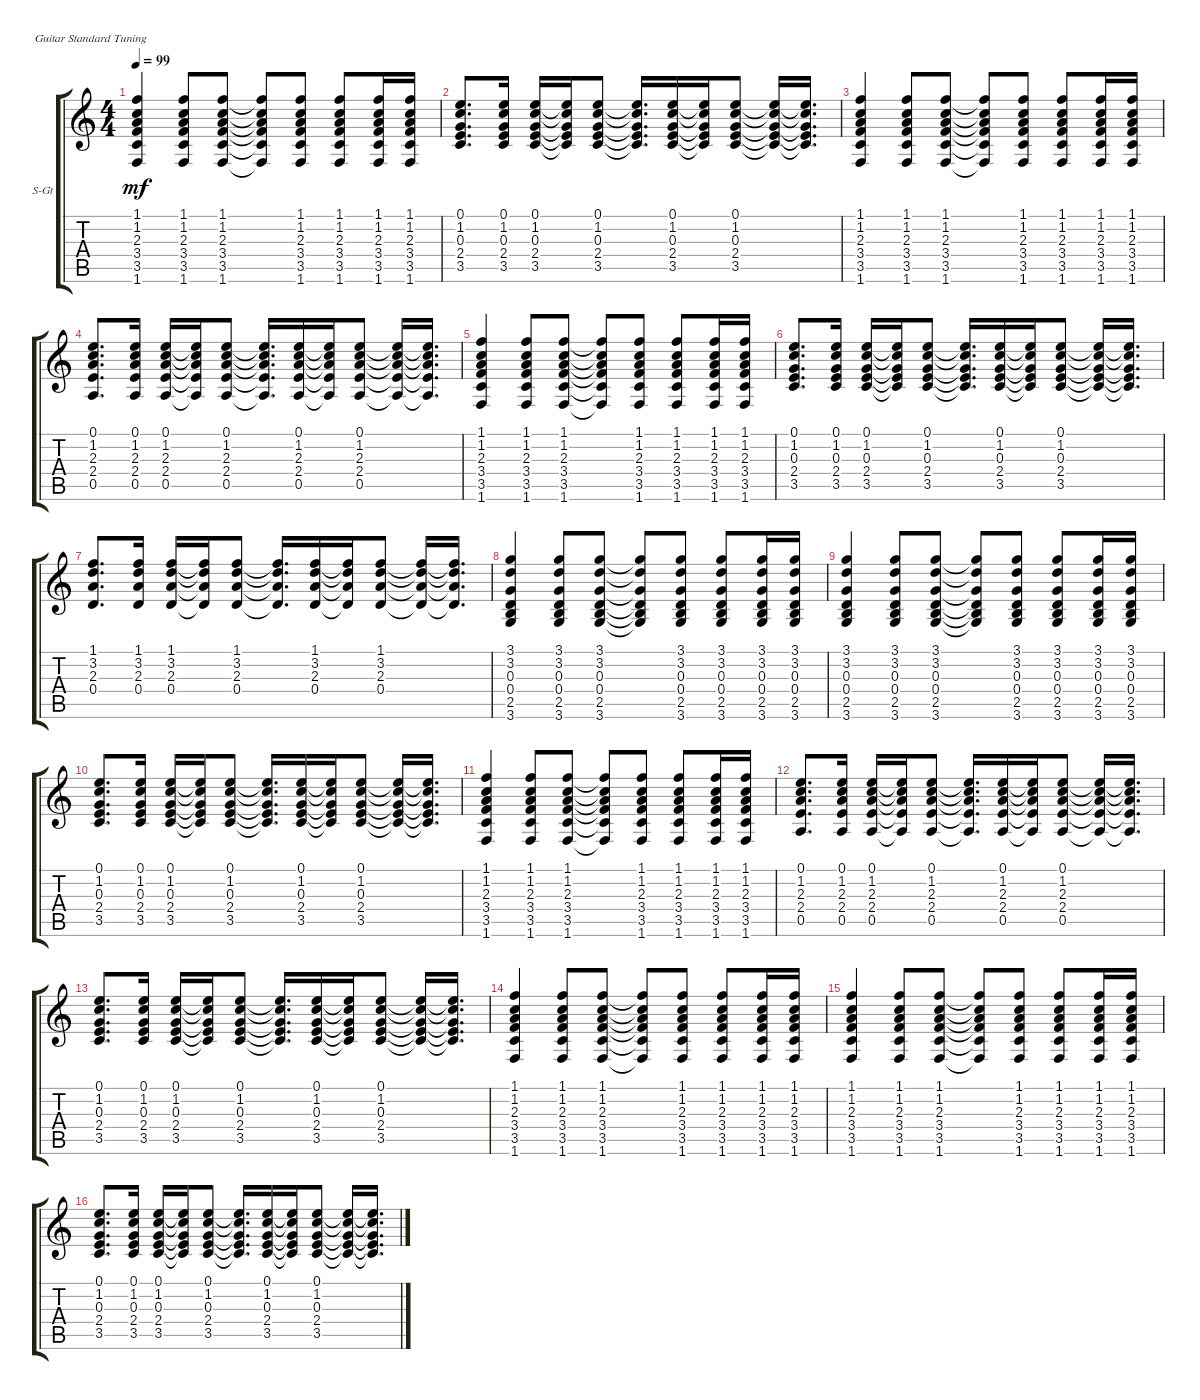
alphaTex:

\defaultSystemsLayout 4
\bracketExtendMode groupsimilarinstruments
\firstSystemTrackNameOrientation horizontal
\otherSystemsTrackNameOrientation horizontal
\track ("Acoustic Guitar" "S-Gt") {instrument acousticguitarsteel}
\staff {score tabs}
\tuning (E4 B3 G3 D3 A2 E2)
\ts (4 4)
\tempo 99
\clef g2
\ks c
(1.6 3.5 3.4 2.3 1.2 1.1).4{dy mf} (1.6 3.5 3.4 2.3 1.2 1.1).8 (1.6 3.5 3.4 2.3 1.2 1.1).8 (1.6{t} 3.5{t} 3.4{t} 2.3{t} 1.2{t} 1.1{t}).8 (1.6 3.5 3.4 2.3 1.2 1.1).8 (1.6 3.5 3.4 2.3 1.2 1.1).8 (1.6 3.5 3.4 2.3 1.2 1.1).16 (1.6 3.5 3.4 2.3 1.2 1.1).16 |
(3.5 2.4 0.3 1.2 0.1).8{d} (3.5 2.4 0.3 1.2 0.1).16 (3.5 2.4 0.3 1.2 0.1).16 (3.5{t} 2.4{t} 0.3{t} 1.2{t} 0.1{t}).16 (3.5 2.4 0.3 1.2 0.1).8 (3.5{t} 2.4{t} 0.3{t} 1.2{t} 0.1{t}).16{d} (3.5 2.4 0.3 1.2 0.1).16 (3.5{t} 2.4{t} 0.3{t} 1.2{t} 0.1{t}).16 (3.5 2.4 0.3 1.2 0.1).8 (3.5{t} 2.4{t} 0.3{t} 1.2{t} 0.1{t}).16 (3.5{t} 2.4{t} 0.3{t} 1.2{t} 0.1{t}).16{d} |
(1.6 3.5 3.4 2.3 1.2 1.1).4 (1.6 3.5 3.4 2.3 1.2 1.1).8 (1.6 3.5 3.4 2.3 1.2 1.1).8 (1.6{t} 3.5{t} 3.4{t} 2.3{t} 1.2{t} 1.1{t}).8 (1.6 3.5 3.4 2.3 1.2 1.1).8 (1.6 3.5 3.4 2.3 1.2 1.1).8 (1.6 3.5 3.4 2.3 1.2 1.1).16 (1.6 3.5 3.4 2.3 1.2 1.1).16 |
(0.5 2.4 2.3 1.2 0.1).8{d} (0.5 2.4 2.3 1.2 0.1).16 (0.5 2.4 2.3 1.2 0.1).16 (0.5{t} 2.4{t} 2.3{t} 1.2{t} 0.1{t}).16 (0.5 2.4 2.3 1.2 0.1).8 (0.5{t} 2.4{t} 2.3{t} 1.2{t} 0.1{t}).16{d} (0.5 2.4 2.3 1.2 0.1).16 (0.5{t} 2.4{t} 2.3{t} 1.2{t} 0.1{t}).16 (0.5 2.4 2.3 1.2 0.1).8 (0.5{t} 2.4{t} 2.3{t} 1.2{t} 0.1{t}).16 (0.5{t} 2.4{t} 2.3{t} 1.2{t} 0.1{t}).16{d} |
(1.6 3.5 3.4 2.3 1.2 1.1).4 (1.6 3.5 3.4 2.3 1.2 1.1).8 (1.6 3.5 3.4 2.3 1.2 1.1).8 (1.6{t} 3.5{t} 3.4{t} 2.3{t} 1.2{t} 1.1{t}).8 (1.6 3.5 3.4 2.3 1.2 1.1).8 (1.6 3.5 3.4 2.3 1.2 1.1).8 (1.6 3.5 3.4 2.3 1.2 1.1).16 (1.6 3.5 3.4 2.3 1.2 1.1).16 |
(3.5 2.4 0.3 1.2 0.1).8{d} (3.5 2.4 0.3 1.2 0.1).16 (3.5 2.4 0.3 1.2 0.1).16 (3.5{t} 2.4{t} 0.3{t} 1.2{t} 0.1{t}).16 (3.5 2.4 0.3 1.2 0.1).8 (3.5{t} 2.4{t} 0.3{t} 1.2{t} 0.1{t}).16{d} (3.5 2.4 0.3 1.2 0.1).16 (3.5{t} 2.4{t} 0.3{t} 1.2{t} 0.1{t}).16 (3.5 2.4 0.3 1.2 0.1).8 (3.5{t} 2.4{t} 0.3{t} 1.2{t} 0.1{t}).16 (3.5{t} 2.4{t} 0.3{t} 1.2{t} 0.1{t}).16{d} |
(0.4 2.3 3.2 1.1).8{d} (0.4 2.3 3.2 1.1).16 (0.4 2.3 3.2 1.1).16 (0.4{t} 2.3{t} 3.2{t} 1.1{t}).16 (0.4 2.3 3.2 1.1).8 (0.4{t} 2.3{t} 3.2{t} 1.1{t}).16{d} (0.4 2.3 3.2 1.1).16 (0.4{t} 2.3{t} 3.2{t} 1.1{t}).16 (0.4 2.3 3.2 1.1).8 (0.4{t} 2.3{t} 3.2{t} 1.1{t}).16 (0.4{t} 2.3{t} 3.2{t} 1.1{t}).16{d} |
(3.6 2.5 0.4 0.3 3.2 3.1).4 (3.6 2.5 0.4 0.3 3.2 3.1).8 (3.6 2.5 0.4 0.3 3.2 3.1).8 (3.6{t} 2.5{t} 0.4{t} 0.3{t} 3.2{t} 3.1{t}).8 (3.6 2.5 0.4 0.3 3.2 3.1).8 (3.6 2.5 0.4 0.3 3.2 3.1).8 (3.6 2.5 0.4 0.3 3.2 3.1).16 (3.6 2.5 0.4 0.3 3.2 3.1).16 |
(3.6 2.5 0.4 0.3 3.2 3.1).4 (3.6 2.5 0.4 0.3 3.2 3.1).8 (3.6 2.5 0.4 0.3 3.2 3.1).8 (3.6{t} 2.5{t} 0.4{t} 0.3{t} 3.2{t} 3.1{t}).8 (3.6 2.5 0.4 0.3 3.2 3.1).8 (3.6 2.5 0.4 0.3 3.2 3.1).8 (3.6 2.5 0.4 0.3 3.2 3.1).16 (3.6 2.5 0.4 0.3 3.2 3.1).16 |
(3.5 2.4 0.3 1.2 0.1).8{d} (3.5 2.4 0.3 1.2 0.1).16 (3.5 2.4 0.3 1.2 0.1).16 (3.5{t} 2.4{t} 0.3{t} 1.2{t} 0.1{t}).16 (3.5 2.4 0.3 1.2 0.1).8 (3.5{t} 2.4{t} 0.3{t} 1.2{t} 0.1{t}).16{d} (3.5 2.4 0.3 1.2 0.1).16 (3.5{t} 2.4{t} 0.3{t} 1.2{t} 0.1{t}).16 (3.5 2.4 0.3 1.2 0.1).8 (3.5{t} 2.4{t} 0.3{t} 1.2{t} 0.1{t}).16 (3.5{t} 2.4{t} 0.3{t} 1.2{t} 0.1{t}).16{d} |
(1.6 3.5 3.4 2.3 1.2 1.1).4 (1.6 3.5 3.4 2.3 1.2 1.1).8 (1.6 3.5 3.4 2.3 1.2 1.1).8 (1.6{t} 3.5{t} 3.4{t} 2.3{t} 1.2{t} 1.1{t}).8 (1.6 3.5 3.4 2.3 1.2 1.1).8 (1.6 3.5 3.4 2.3 1.2 1.1).8 (1.6 3.5 3.4 2.3 1.2 1.1).16 (1.6 3.5 3.4 2.3 1.2 1.1).16 |
(0.5 2.4 2.3 1.2 0.1).8{d} (0.5 2.4 2.3 1.2 0.1).16 (0.5 2.4 2.3 1.2 0.1).16 (0.5{t} 2.4{t} 2.3{t} 1.2{t} 0.1{t}).16 (0.5 2.4 2.3 1.2 0.1).8 (0.5{t} 2.4{t} 2.3{t} 1.2{t} 0.1{t}).16{d} (0.5 2.4 2.3 1.2 0.1).16 (0.5{t} 2.4{t} 2.3{t} 1.2{t} 0.1{t}).16 (0.5 2.4 2.3 1.2 0.1).8 (0.5{t} 2.4{t} 2.3{t} 1.2{t} 0.1{t}).16 (0.5{t} 2.4{t} 2.3{t} 1.2{t} 0.1{t}).16{d} |
(3.5 2.4 0.3 1.2 0.1).8{d} (3.5 2.4 0.3 1.2 0.1).16 (3.5 2.4 0.3 1.2 0.1).16 (3.5{t} 2.4{t} 0.3{t} 1.2{t} 0.1{t}).16 (3.5 2.4 0.3 1.2 0.1).8 (3.5{t} 2.4{t} 0.3{t} 1.2{t} 0.1{t}).16{d} (3.5 2.4 0.3 1.2 0.1).16 (3.5{t} 2.4{t} 0.3{t} 1.2{t} 0.1{t}).16 (3.5 2.4 0.3 1.2 0.1).8 (3.5{t} 2.4{t} 0.3{t} 1.2{t} 0.1{t}).16 (3.5{t} 2.4{t} 0.3{t} 1.2{t} 0.1{t}).16{d} |
(1.6 3.5 3.4 2.3 1.2 1.1).4 (1.6 3.5 3.4 2.3 1.2 1.1).8 (1.6 3.5 3.4 2.3 1.2 1.1).8 (1.6{t} 3.5{t} 3.4{t} 2.3{t} 1.2{t} 1.1{t}).8 (1.6 3.5 3.4 2.3 1.2 1.1).8 (1.6 3.5 3.4 2.3 1.2 1.1).8 (1.6 3.5 3.4 2.3 1.2 1.1).16 (1.6 3.5 3.4 2.3 1.2 1.1).16 |
(1.6 3.5 3.4 2.3 1.2 1.1).4 (1.6 3.5 3.4 2.3 1.2 1.1).8 (1.6 3.5 3.4 2.3 1.2 1.1).8 (1.6{t} 3.5{t} 3.4{t} 2.3{t} 1.2{t} 1.1{t}).8 (1.6 3.5 3.4 2.3 1.2 1.1).8 (1.6 3.5 3.4 2.3 1.2 1.1).8 (1.6 3.5 3.4 2.3 1.2 1.1).16 (1.6 3.5 3.4 2.3 1.2 1.1).16 |
(3.5 2.4 0.3 1.2 0.1).8{d} (3.5 2.4 0.3 1.2 0.1).16 (3.5 2.4 0.3 1.2 0.1).16 (3.5{t} 2.4{t} 0.3{t} 1.2{t} 0.1{t}).16 (3.5 2.4 0.3 1.2 0.1).8 (3.5{t} 2.4{t} 0.3{t} 1.2{t} 0.1{t}).16{d} (3.5 2.4 0.3 1.2 0.1).16 (3.5{t} 2.4{t} 0.3{t} 1.2{t} 0.1{t}).16 (3.5 2.4 0.3 1.2 0.1).8 (3.5{t} 2.4{t} 0.3{t} 1.2{t} 0.1{t}).16 (3.5{t} 2.4{t} 0.3{t} 1.2{t} 0.1{t}).16{d}
